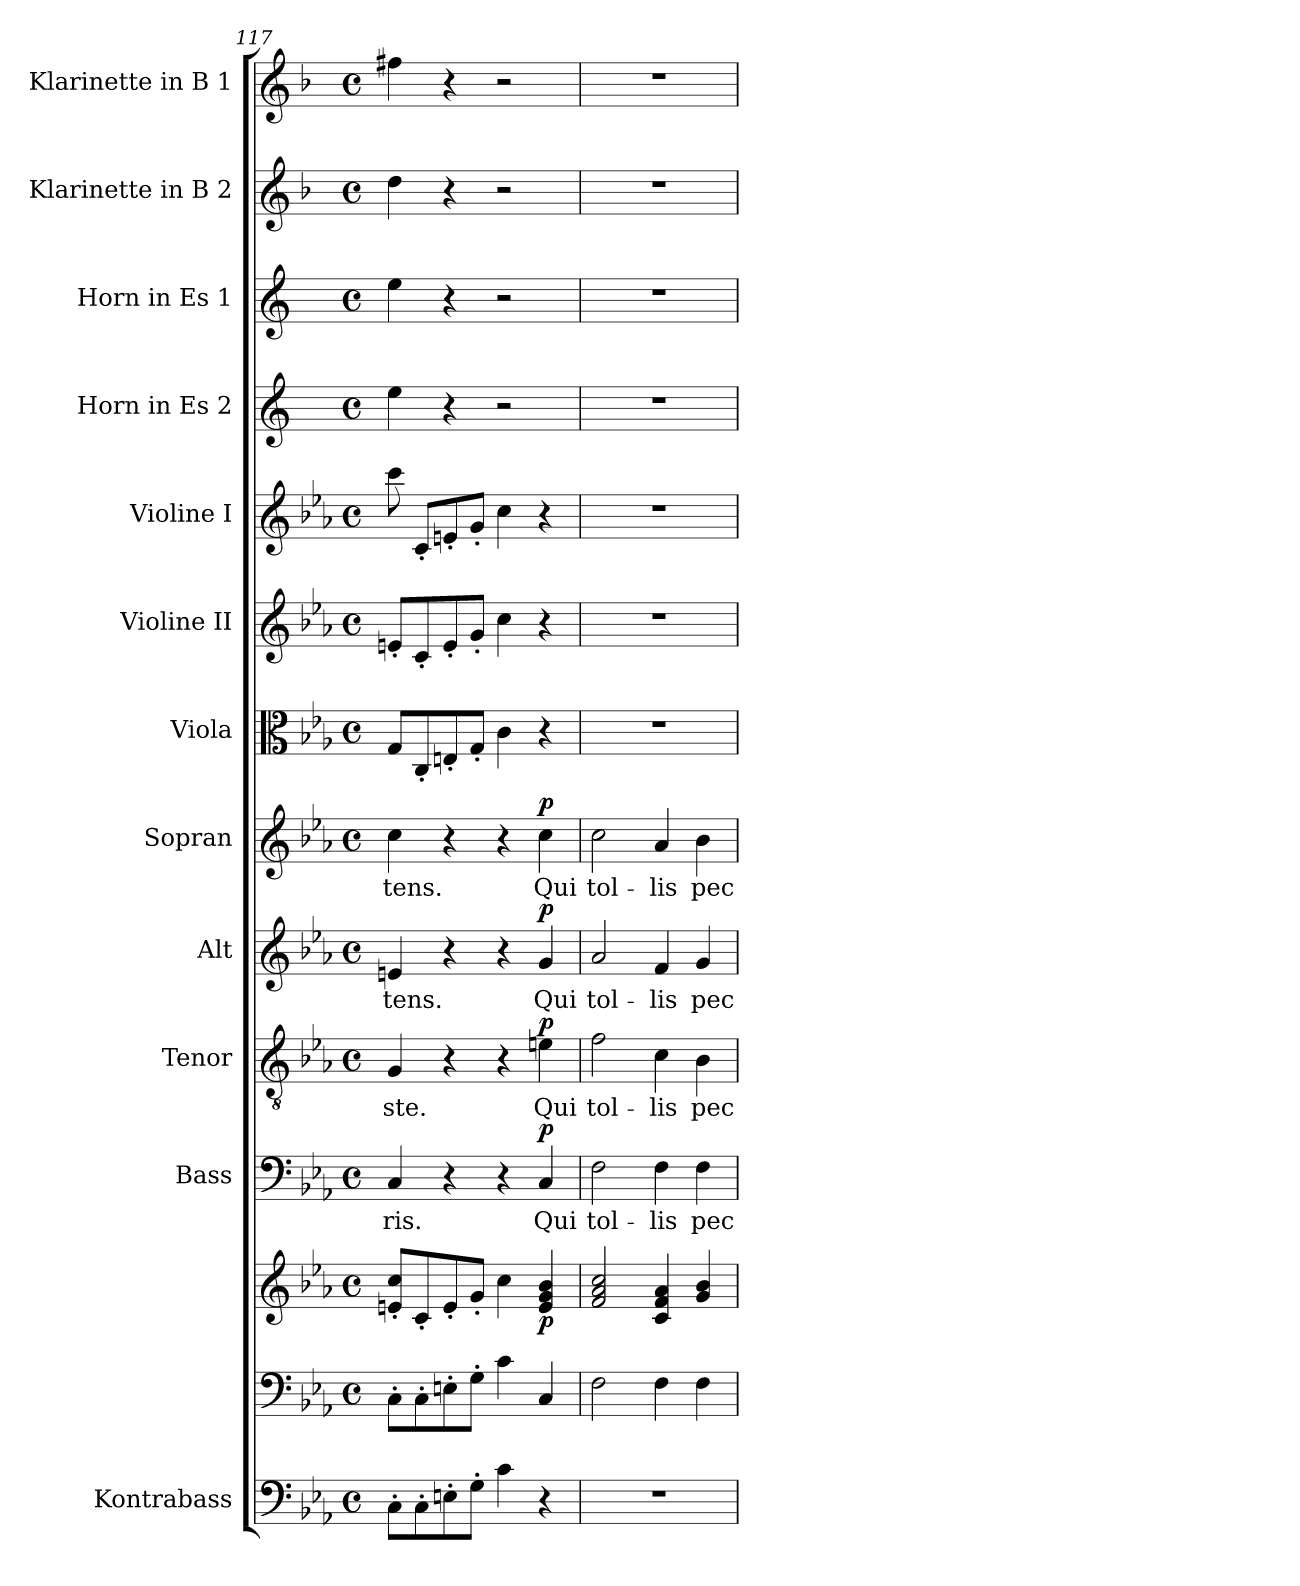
**kern	**kern	**kern	**dynam	**kern	**text	**dynam	**kern	**text	**dynam	**kern	**text	**dynam	**kern	**text	**dynam	**kern	**kern	**kern	**kern	**kern	**kern	**kern
*part13	*part12	*part12	*part12	*part11	*part11	*part11	*part10	*part10	*part10	*part9	*part9	*part9	*part8	*part8	*part8	*part7	*part6	*part5	*part4	*part3	*part2	*part1
*staff14	*staff13	*staff12	*staff12/13	*staff11	*staff11	*staff11	*staff10	*staff10	*staff10	*staff9	*staff9	*staff9	*staff8	*staff8	*staff8	*staff7	*staff6	*staff5	*staff4	*staff3	*staff2	*staff1
*I"Kontrabass	*	*	*	*I"Bass	*	*	*I"Tenor	*	*	*I"Alt	*	*	*I"Sopran	*	*	*I"Viola	*I"Violine II	*I"Violine I	*I"Horn in Es 2	*I"Horn in Es 1	*I"Klarinette in B 2	*I"Klarinette in B 1
*I'Kb.	*	*	*	*I'B	*	*	*I'T	*	*	*I'A	*	*	*I'S	*	*	*I'Vla.	*I'Vl. II	*I'Vl. I	*I'Hrn. 2	*I'Hrn. 1	*	*
*clefF4	*clefF4	*clefG2	*	*clefF4	*	*	*clefGv2	*	*	*clefG2	*	*	*clefG2	*	*	*clefC3	*clefG2	*clefG2	*clefG2	*clefG2	*clefG2	*clefG2
*ITrd7c12	*	*	*	*	*	*	*	*	*	*	*	*	*	*	*	*	*	*	*ITrd5c9	*ITrd5c9	*ITrd1c2	*ITrd1c2
*k[b-e-a-]	*k[b-e-a-]	*k[b-e-a-]	*	*k[b-e-a-]	*	*	*k[b-e-a-]	*	*	*k[b-e-a-]	*	*	*k[b-e-a-]	*	*	*k[b-e-a-]	*k[b-e-a-]	*k[b-e-a-]	*k[b-e-a-]	*k[b-e-a-]	*k[b-e-a-]	*k[b-e-a-]
*E-:	*E-:	*E-:	*	*E-:	*	*	*E-:	*	*	*E-:	*	*	*E-:	*	*	*E-:	*E-:	*E-:	*E-:	*E-:	*E-:	*E-:
*M4/4	*M4/4	*M4/4	*	*M4/4	*	*	*M4/4	*	*	*M4/4	*	*	*M4/4	*	*	*M4/4	*M4/4	*M4/4	*M4/4	*M4/4	*M4/4	*M4/4
*met(c)	*met(c)	*met(c)	*	*met(c)	*	*	*met(c)	*	*	*met(c)	*	*	*met(c)	*	*	*met(c)	*met(c)	*met(c)	*met(c)	*met(c)	*met(c)	*met(c)
=117	=117	=117	=117	=117	=117	=117	=117	=117	=117	=117	=117	=117	=117	=117	=117	=117	=117	=117	=117	=117	=117	=117
!	!	!	!	!	!LO:LY:b	!	!	!LO:LY:b	!	!	!LO:LY:b	!	!	!LO:LY:b	!	!	!	!	!	!	!	!
8CC'>\L	8C'>\L	8en/'< 8cc/'<L	.	4C/	-ris.	.	4G/	-ste.	.	4en/	-tens.	.	4cc\	-tens.	.	8G/L	8en'</L	8ccc\	4g\	4g\	4cc\	4een\
8CC'>\	8C'>\	8c'</	.	.	.	.	.	.	.	.	.	.	.	.	.	8C'</	8c'</	8c'</L	.	.	.	.
8EEn'>\	8En'>\	8e'</	.	4r	.	.	4r	.	.	4r	.	.	4r	.	.	8En'</	8e'</	8en'</	4r	4r	4r	4r
8GG'>\J	8G'>\J	8g'</J	.	.	.	.	.	.	.	.	.	.	.	.	.	8G'</J	8g'</J	8g'</J	.	.	.	.
4C\	4c\	4cc\	.	4r	.	.	4r	.	.	4r	.	.	4r	.	.	4c\	4cc\	4cc\	2r	2r	2r	2r
!	!	!	!LO:DY:b	!	!LO:LY:b	!LO:DY:a	!	!LO:LY:b	!LO:DY:a	!	!LO:LY:b	!LO:DY:a	!	!LO:LY:b	!LO:DY:a	!	!	!	!	!	!	!
4r	4C/	4e/ 4g/ 4b-/	p	4C/	Qui	p	4en\	Qui	p	4g/	Qui	p	4cc\	Qui	p	4r	4r	4r	.	.	.	.
=118	=118	=118	=118	=118	=118	=118	=118	=118	=118	=118	=118	=118	=118	=118	=118	=118	=118	=118	=118	=118	=118	=118
!	!	!	!	!	!LO:LY:b	!	!	!LO:LY:b	!	!	!LO:LY:b	!	!	!LO:LY:b	!	!	!	!	!	!	!	!
1r	2F\	2f/ 2a-/ 2cc/	.	2F\	tol-	.	2f\	tol-	.	2a-/	tol-	.	2cc\	tol-	.	1r	1r	1r	1r	1r	1r	1r
!	!	!	!	!	!LO:LY:b	!	!	!LO:LY:b	!	!	!LO:LY:b	!	!	!LO:LY:b	!	!	!	!	!	!	!	!
.	4F\	4c/ 4f/ 4a-/	.	4F\	-lis	.	4c\	-lis	.	4f/	-lis	.	4a-/	-lis	.	.	.	.	.	.	.	.
!	!	!	!	!	!LO:LY:b	!	!	!LO:LY:b	!	!	!LO:LY:b	!	!	!LO:LY:b	!	!	!	!	!	!	!	!
.	4F\	4g/ 4b-/	.	4F\	pec-	.	4B-\	pec-	.	4g/	pec-	.	4b-\	pec-	.	.	.	.	.	.	.	.
=	=	=	=	=	=	=	=	=	=	=	=	=	=	=	=	=	=	=	=	=	=	=
*-	*-	*-	*-	*-	*-	*-	*-	*-	*-	*-	*-	*-	*-	*-	*-	*-	*-	*-	*-	*-	*-	*-
